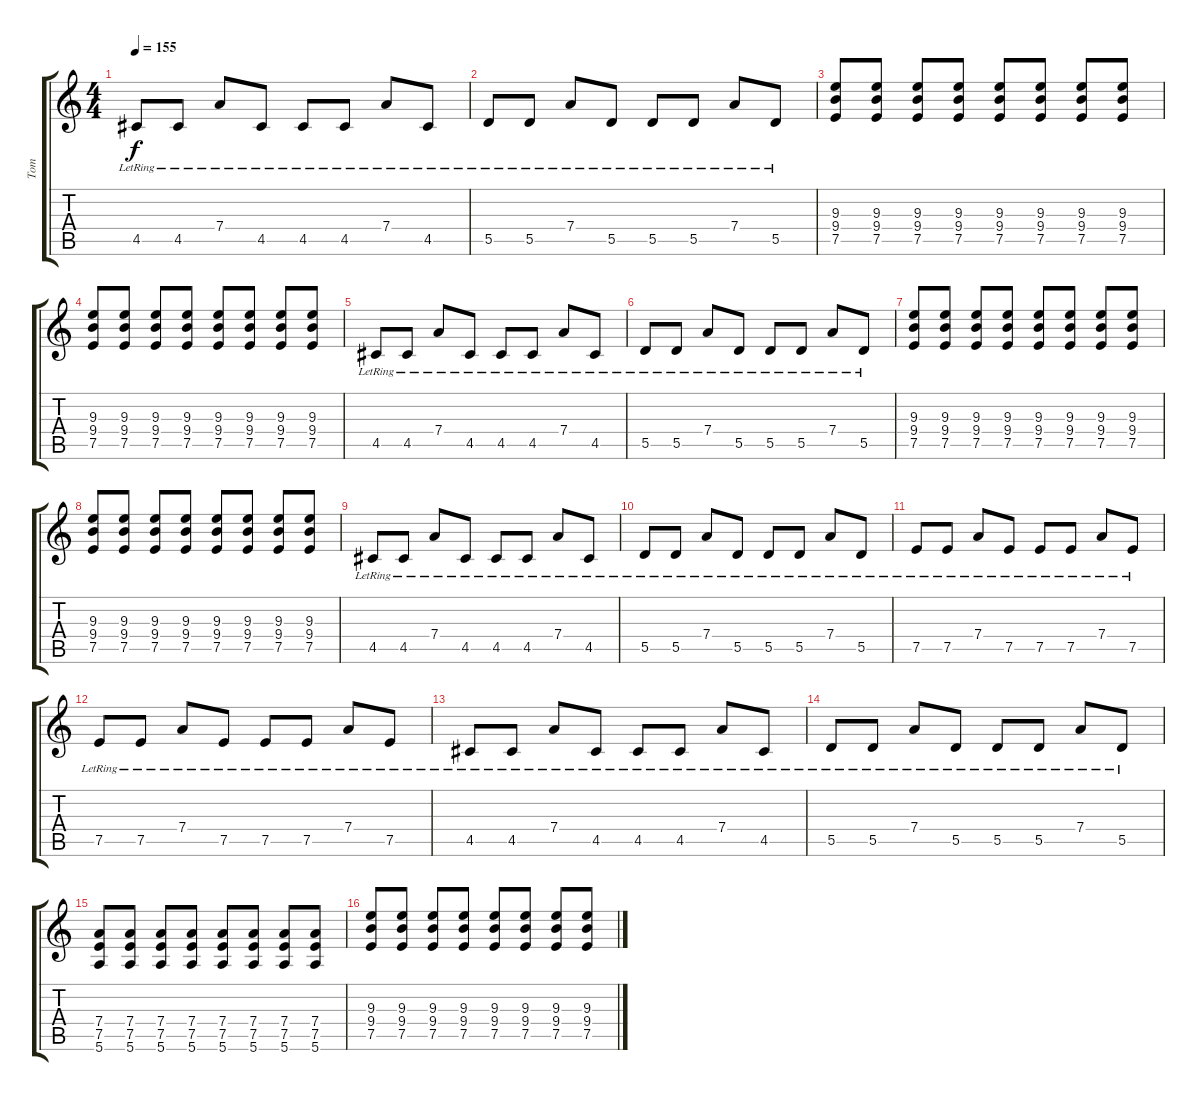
\track ("Tom" "Tom") {instrument overdrivenguitar}
\staff {score tabs}
\tuning (E4 B3 G3 D3 A2 E2) {hide}
\ts (4 4)
\tempo 155
\clef g2
\ks c
4.5{lr}.8{dy f instrument electricguitarclean} 4.5{lr}.8 7.4{lr}.8 4.5{lr}.8 4.5{lr}.8 4.5{lr}.8 7.4{lr}.8 4.5{lr}.8 |
5.5{lr}.8 5.5{lr}.8 7.4{lr}.8 5.5{lr}.8 5.5{lr}.8 5.5{lr}.8 7.4{lr}.8 5.5{lr}.8 |
(9.3 9.4 7.5).8{instrument overdrivenguitar} (9.3 9.4 7.5).8 (9.3 9.4 7.5).8 (9.3 9.4 7.5).8 (9.3 9.4 7.5).8 (9.3 9.4 7.5).8 (9.3 9.4 7.5).8 (9.3 9.4 7.5).8 |
(9.3 9.4 7.5).8 (9.3 9.4 7.5).8 (9.3 9.4 7.5).8 (9.3 9.4 7.5).8 (9.3 9.4 7.5).8 (9.3 9.4 7.5).8 (9.3 9.4 7.5).8 (9.3 9.4 7.5).8 |
4.5{lr}.8{instrument electricguitarclean} 4.5{lr}.8 7.4{lr}.8 4.5{lr}.8 4.5{lr}.8 4.5{lr}.8 7.4{lr}.8 4.5{lr}.8 |
5.5{lr}.8 5.5{lr}.8 7.4{lr}.8 5.5{lr}.8 5.5{lr}.8 5.5{lr}.8 7.4{lr}.8 5.5{lr}.8 |
(9.3 9.4 7.5).8{instrument overdrivenguitar} (9.3 9.4 7.5).8 (9.3 9.4 7.5).8 (9.3 9.4 7.5).8 (9.3 9.4 7.5).8 (9.3 9.4 7.5).8 (9.3 9.4 7.5).8 (9.3 9.4 7.5).8 |
(9.3 9.4 7.5).8 (9.3 9.4 7.5).8 (9.3 9.4 7.5).8 (9.3 9.4 7.5).8 (9.3 9.4 7.5).8 (9.3 9.4 7.5).8 (9.3 9.4 7.5).8 (9.3 9.4 7.5).8 |
4.5{lr}.8{instrument electricguitarclean} 4.5{lr}.8 7.4{lr}.8 4.5{lr}.8 4.5{lr}.8 4.5{lr}.8 7.4{lr}.8 4.5{lr}.8 |
5.5{lr}.8 5.5{lr}.8 7.4{lr}.8 5.5{lr}.8 5.5{lr}.8 5.5{lr}.8 7.4{lr}.8 5.5{lr}.8 |
7.5{lr}.8 7.5{lr}.8 7.4{lr}.8 7.5{lr}.8 7.5{lr}.8 7.5{lr}.8 7.4{lr}.8 7.5{lr}.8 |
7.5{lr}.8 7.5{lr}.8 7.4{lr}.8 7.5{lr}.8 7.5{lr}.8 7.5{lr}.8 7.4{lr}.8 7.5{lr}.8 |
4.5{lr}.8 4.5{lr}.8 7.4{lr}.8 4.5{lr}.8 4.5{lr}.8 4.5{lr}.8 7.4{lr}.8 4.5{lr}.8 |
5.5{lr}.8 5.5{lr}.8 7.4{lr}.8 5.5{lr}.8 5.5{lr}.8 5.5{lr}.8 7.4{lr}.8 5.5{lr}.8 |
(7.4 7.5 5.6).8{volume 13 instrument overdrivenguitar} (7.4 7.5 5.6).8 (7.4 7.5 5.6).8 (7.4 7.5 5.6).8 (7.4 7.5 5.6).8 (7.4 7.5 5.6).8 (7.4 7.5 5.6).8 (7.4 7.5 5.6).8 |
(9.3 9.4 7.5).8 (9.3 9.4 7.5).8 (9.3 9.4 7.5).8 (9.3 9.4 7.5).8 (9.3 9.4 7.5).8 (9.3 9.4 7.5).8 (9.3 9.4 7.5).8 (9.3 9.4 7.5).8
